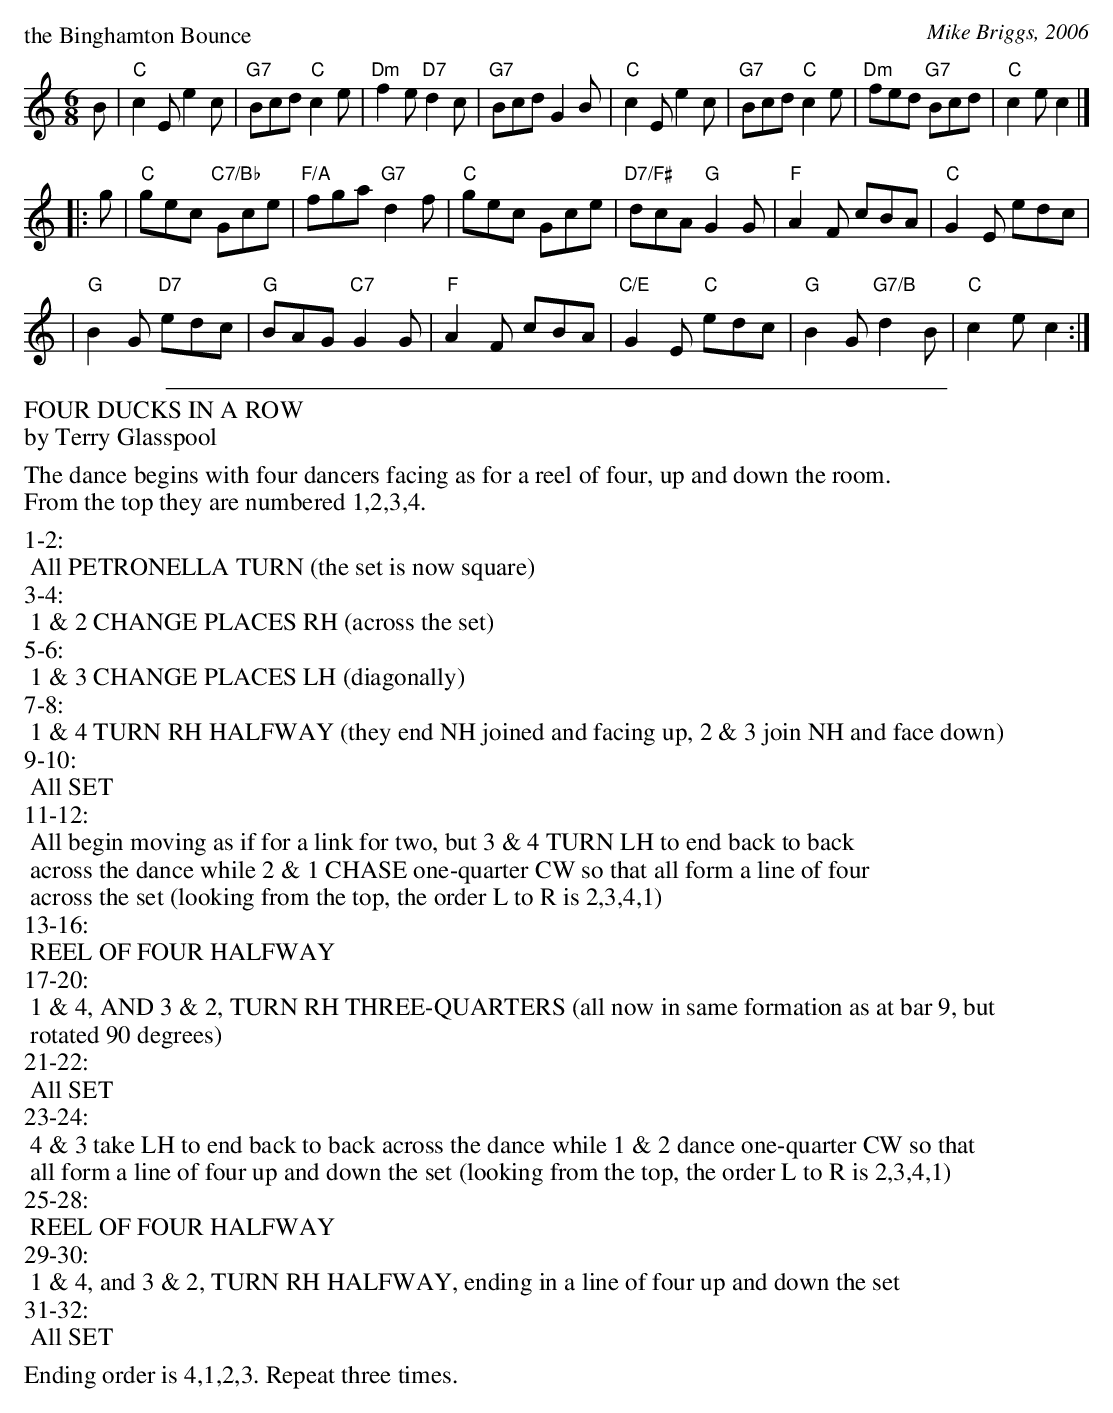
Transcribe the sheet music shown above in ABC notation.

X:1
P: the Binghamton Bounce
C: Mike Briggs, 2006
M: 6/8
L: 1/8
K: C
B \
| "C"c2E e2c | "G7"Bcd "C"c2e \
| "Dm"f2e "D7"d2c | "G7"Bcd G2B \
| "C"c2E e2c | "G7"Bcd "C"c2e \
| "Dm"fed "G7"Bcd | "C"c2e c2 |]
|: g \
| "C"gec "C7/Bb"Gce | "F/A"fga "G7"d2f \
| "C"gec Gce | "D7/F#"dcA "G"G2G \
| "F"A2F cBA | "C"G2E edc |
| "G"B2G "D7"edc | "G"BAG "C7"G2G \
| "F"A2F cBA | "C/E"G2E "C"edc \
| "G"B2G "G7/B"d2B | "C"c2e c2 :|
%%sep 1 1 500
%%begintext
FOUR DUCKS IN A ROW
by Terry Glasspool

The dance begins with four dancers facing as for a reel of four, up and down the room.
From the top they are numbered 1,2,3,4.

1-2:
	All PETRONELLA TURN (the set is now square)
3-4:
	1 & 2 CHANGE PLACES RH (across the set)
5-6:
	1 & 3 CHANGE PLACES LH (diagonally)
7-8:
	1 & 4 TURN RH HALFWAY (they end NH joined and facing up, 2 & 3 join NH and face down)
9-10:
	All SET
11-12:
	All begin moving as if for a link for two, but 3 & 4 TURN LH to end back to back
	across the dance while 2 & 1 CHASE one-quarter CW so that all form a line of four
	across the set (looking from the top, the order L to R is 2,3,4,1)
13-16:
	REEL OF FOUR HALFWAY
17-20:
	1 & 4, AND 3 & 2, TURN RH THREE-QUARTERS (all now in same formation as at bar 9, but
	rotated 90 degrees)
21-22:
	All SET
23-24:
	4 & 3 take LH to end back to back across the dance while 1 & 2 dance one-quarter CW so that
	all form a line of four up and down the set (looking from the top, the order L to R is 2,3,4,1)
25-28:
	REEL OF FOUR HALFWAY
29-30:
	1 & 4, and 3 & 2, TURN RH HALFWAY, ending in a line of four up and down the set
31-32:
	All SET

Ending order is 4,1,2,3. Repeat three times.
